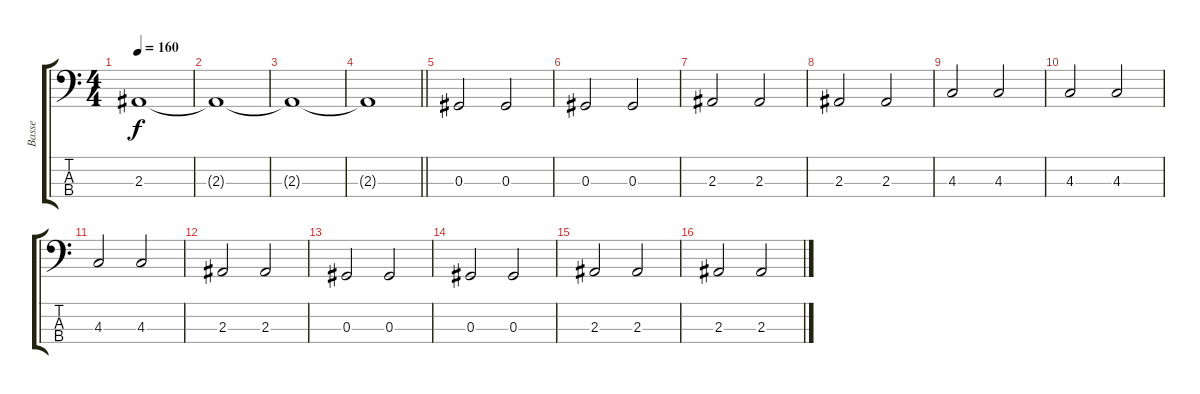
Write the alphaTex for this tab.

\track ("Basse" "Basse") {instrument electricbassfinger}
\staff {score tabs}
\tuning (Gb2 Db2 Ab1 Eb1) {hide}
\ts (4 4)
\tempo 160
\clef f4
\ks c
2.3.1{dy f} |
2.3{t}.1 |
2.3{t}.1 |
\barLineRight lightlight
2.3{t}.1 |
0.3.2 0.3.2 |
0.3.2 0.3.2 |
2.3.2 2.3.2 |
2.3.2 2.3.2 |
4.3.2 4.3.2 |
4.3.2 4.3.2 |
4.3.2 4.3.2 |
2.3.2 2.3.2 |
0.3.2 0.3.2 |
0.3.2 0.3.2 |
2.3.2 2.3.2 |
2.3.2 2.3.2
